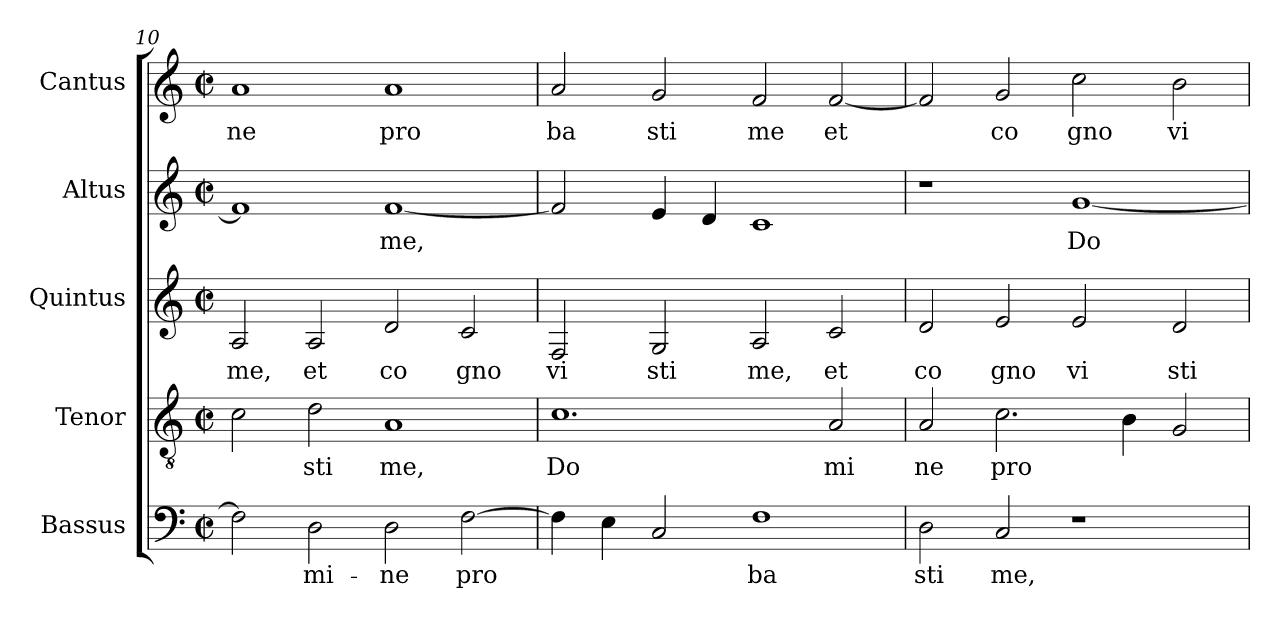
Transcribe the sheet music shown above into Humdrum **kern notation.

**kern	**text	**kern	**text	**kern	**text	**kern	**text	**kern	**text
*part5	*part5	*part4	*part4	*part3	*part3	*part2	*part2	*part1	*part1
*staff5	*staff5	*staff4	*staff4	*staff3	*staff3	*staff2	*staff2	*staff1	*staff1
*I"Bassus	*	*I"Tenor	*	*I"Quintus	*	*I"Altus	*	*I"Cantus	*
*clefF4	*	*clefGv2	*	*clefG2	*	*clefG2	*	*clefG2	*
*k[]	*	*k[]	*	*k[]	*	*k[]	*	*k[]	*
*C:	*	*C:	*	*C:	*	*C:	*	*C:	*
*M2/2	*	*M2/2	*	*M2/2	*	*M2/2	*	*M2/2	*
*met(c|)	*	*met(c|)	*	*met(c|)	*	*met(c|)	*	*met(c|)	*
=10	=10	=10	=10	=10	=10	=10	=10	=10	=10
!	!LO:LY:b:cj	!	!LO:LY:b:cj	!	!LO:LY:b:cj	!	!LO:LY:b:cj	!	!LO:LY:b:cj
2F\]	--	2c\	.	2A/	me,	1f]	.	1a	ne
!	!LO:LY:b:cj	!	!LO:LY:b:cj	!	!LO:LY:b:cj	!	!	!	!
2D\	-mi-	2d\	sti	2A/	et	.	.	.	.
!	!LO:LY:b:cj	!	!LO:LY:b:cj	!	!LO:LY:b:cj	!	!LO:LY:b:cj	!	!LO:LY:b:cj
2D\	-ne	1A	me,	2d/	co	[<1f	me,	1a	pro
!	!LO:LY:b:cj	!	!	!	!LO:LY:b:cj	!	!	!	!
[<2F\	pro-	.	.	2c/	gno	.	.	.	.
!!LO:PB:g=z
=11	=11	=11	=11	=11	=11	=11	=11	=11	=11
!	!LO:LY:b:cj	!	!LO:LY:b:cj	!	!LO:LY:b:cj	!	!LO:LY:b:cj	!	!LO:LY:b:cj
4F\]	--	1.c	Do	2F/	vi	2f/]	.	2a/	ba
!	!LO:LY:b:cj	!	!	!	!	!	!	!	!
4E\	--	.	.	.	.	.	.	.	.
!	!LO:LY:b:cj	!	!	!	!LO:LY:b:cj	!	!LO:LY:b:cj	!	!LO:LY:b:cj
2C/	--	.	.	2G/	sti	4e/	.	2g/	sti
!	!	!	!	!	!	!	!LO:LY:b:cj	!	!
.	.	.	.	.	.	4d/	.	.	.
!	!LO:LY:b:cj	!	!	!	!LO:LY:b:cj	!	!LO:LY:b:cj	!	!LO:LY:b:cj
1F	-ba	.	.	2A/	me,	1c	.	2f/	me
!	!	!	!LO:LY:b:cj	!	!LO:LY:b:cj	!	!	!	!LO:LY:b:cj
.	.	2A/	mi	2c/	et	.	.	[<2f/	et
=12	=12	=12	=12	=12	=12	=12	=12	=12	=12
!	!LO:LY:b:cj	!	!LO:LY:b:cj	!	!LO:LY:b:cj	!	!	!	!LO:LY:b:cj
2D\	sti	2A/	ne	2d/	co	1r	.	2f/]	.
!	!LO:LY:b:cj	!	!LO:LY:b:cj	!	!LO:LY:b:cj	!	!	!	!LO:LY:b:cj
2C/	me,	2.c\	pro	2e/	gno	.	.	2g/	co
!	!	!	!	!	!LO:LY:b:cj	!	!LO:LY:b:cj	!	!LO:LY:b:cj
1r	.	.	.	2e/	vi	[<1g	Do	2cc\	gno
!	!	!	!LO:LY:b:cj	!	!	!	!	!	!
.	.	4B\	.	.	.	.	.	.	.
!	!	!	!LO:LY:b:cj	!	!LO:LY:b:cj	!	!	!	!LO:LY:b:cj
.	.	2G/	.	2d/	sti	.	.	2b\	vi
=	=	=	=	=	=	=	=	=	=
*-	*-	*-	*-	*-	*-	*-	*-	*-	*-
